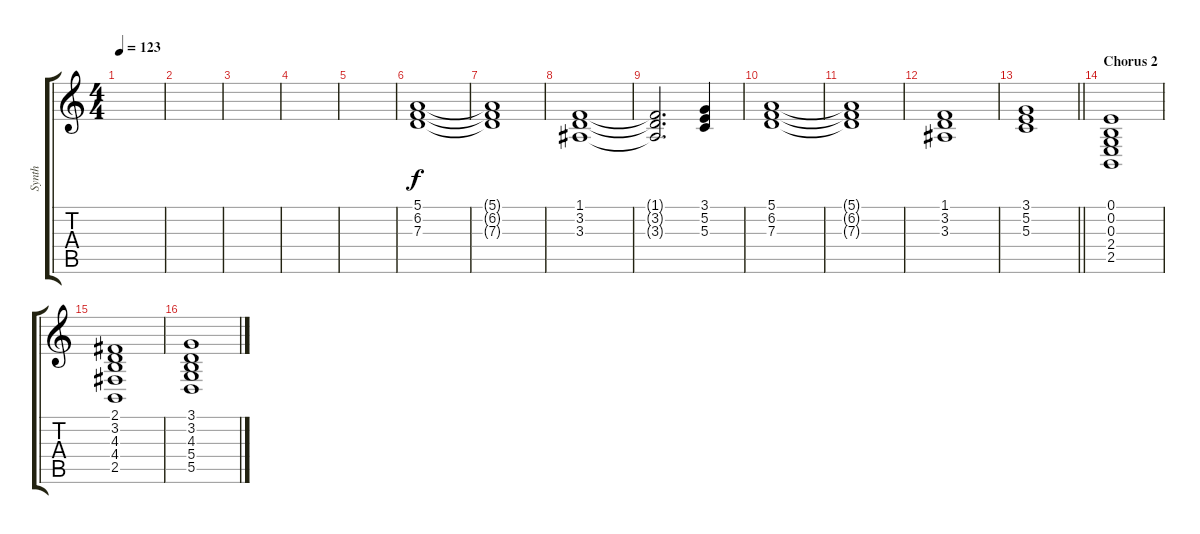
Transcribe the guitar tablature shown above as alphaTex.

\track ("Synth" "Synth") {instrument fx7echoes}
\staff {score tabs}
\tuning (E4 B3 G3 D3 A2 E2) {hide}
\ts (4 4)
\tempo 123
\clef g2
\ks c
|
|
|
|
|
(5.1 6.2 7.3).1 |
(5.1{t} 6.2{t} 7.3{t}).1 |
(1.1 3.2 3.3).1 |
(1.1{t} 3.2{t} 3.3{t}).2{d} (3.1 5.2 5.3).4 |
(5.1 6.2 7.3).1 |
(5.1{t} 6.2{t} 7.3{t}).1 |
(1.1 3.2 3.3).1 |
\barLineRight lightlight
(3.1 5.2 5.3).1 |
\section ("" "Chorus 2")
(0.1 0.2 0.3 2.4 2.5).1 |
(2.1 3.2 4.3 4.4 2.5).1 |
(3.1 3.2 4.3 5.4 5.5).1
